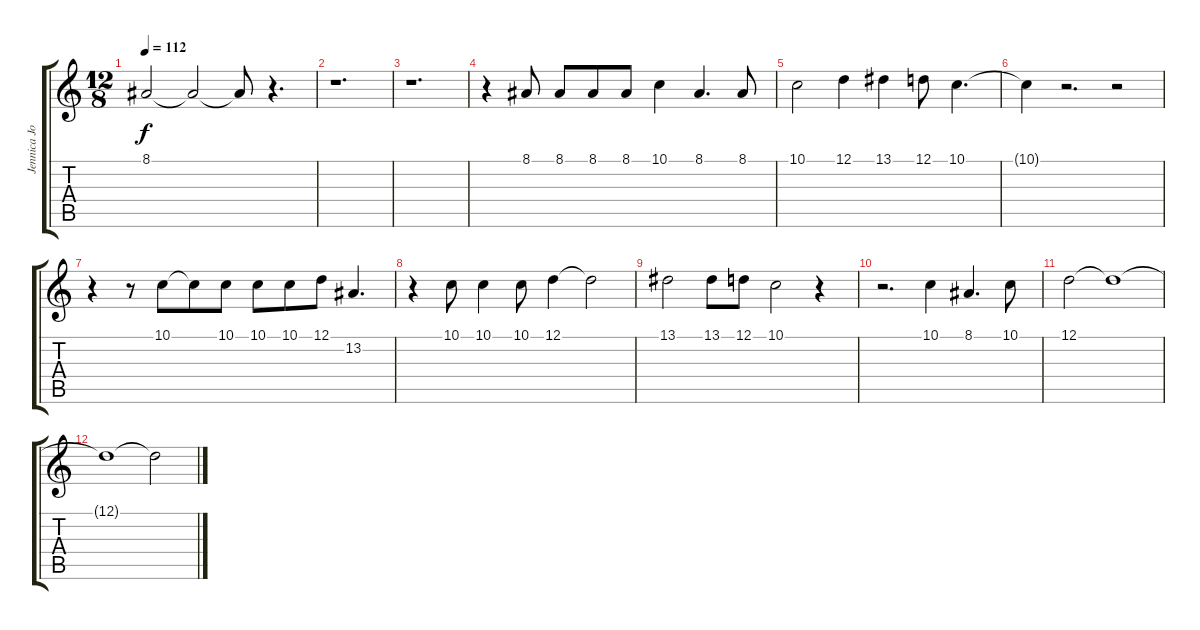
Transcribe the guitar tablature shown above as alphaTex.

\track ("Jennica Johansson" "Jennica Jo") {instrument panflute}
\staff {score tabs}
\tuning (D4 A3 F3 C3 G2 D2) {hide}
\ts (12 8)
\tempo 112
\clef g2
\ks c
8.1.2{dy f} 8.1{t}.2 8.1{t}.8 r.4{d} |
r.1{d} |
r.1{d} |
r.4 8.1.8 8.1.8 8.1.8 8.1.8 10.1.4 8.1.4{d} 8.1.8 |
10.1.2 12.1.4 13.1.4 12.1.8 10.1.4{d} |
10.1{t}.4 r.2{d} r.2 |
r.4 r.8 10.1.8 10.1{t}.8 10.1.8 10.1.8 10.1.8 12.1.8 13.2.4{d} |
r.4 10.1.8 10.1.4 10.1.8 12.1.4 12.1{t}.2 |
13.1.2 13.1.8 12.1.8 10.1.2 r.4 |
r.2{d} 10.1.4 8.1.4{d} 10.1.8 |
12.1.2 12.1{t}.1 |
12.1{t}.1 12.1{t}.2
